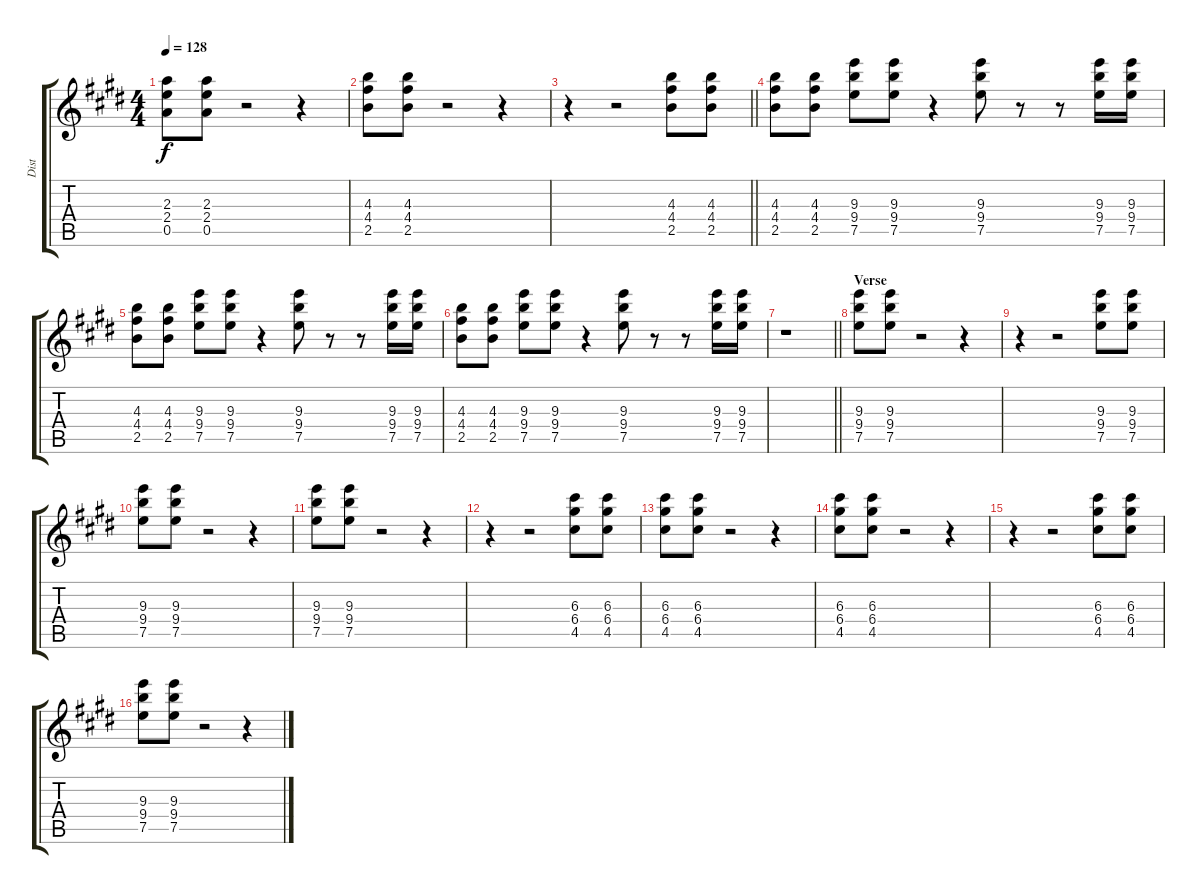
\track ("Dist" "Dist") {instrument distortionguitar}
\staff {score tabs}
\tuning (E4 B3 G4 D4 A3 E3) {hide}
\ts (4 4)
\tempo 128
\clef g2
\ks e
(2.3 2.4 0.5).8{dy f} (2.3 2.4 0.5).8 r.2 r.4 |
\ks c#minor
(4.3 4.4 2.5).8 (4.3 4.4 2.5).8 r.2 r.4 |
\barLineRight lightlight
r.4 r.2 (4.3 4.4 2.5).8 (4.3 4.4 2.5).8 |
\ks e
(4.3 4.4 2.5).8 (4.3 4.4 2.5).8 (9.3 9.4 7.5).8 (9.3 9.4 7.5).8 r.4 (9.3 9.4 7.5).8 r.8 r.8 (9.3 9.4 7.5).16 (9.3 9.4 7.5).16 |
\ks c#minor
(4.3 4.4 2.5).8 (4.3 4.4 2.5).8 (9.3 9.4 7.5).8 (9.3 9.4 7.5).8 r.4 (9.3 9.4 7.5).8 r.8 r.8 (9.3 9.4 7.5).16 (9.3 9.4 7.5).16 |
(4.3 4.4 2.5).8 (4.3 4.4 2.5).8 (9.3 9.4 7.5).8 (9.3 9.4 7.5).8 r.4 (9.3 9.4 7.5).8 r.8 r.8 (9.3 9.4 7.5).16 (9.3 9.4 7.5).16 |
\barLineRight lightlight
\ks e
r.1 |
\section ("" "Verse")
\ks c#minor
(9.3 9.4 7.5).8 (9.3 9.4 7.5).8 r.2 r.4 |
r.4 r.2 (9.3 9.4 7.5).8 (9.3 9.4 7.5).8 |
\ks e
(9.3 9.4 7.5).8 (9.3 9.4 7.5).8 r.2 r.4 |
\ks c#minor
(9.3 9.4 7.5).8 (9.3 9.4 7.5).8 r.2 r.4 |
r.4 r.2 (6.3 6.4 4.5).8 (6.3 6.4 4.5).8 |
\ks e
(6.3 6.4 4.5).8 (6.3 6.4 4.5).8 r.2 r.4 |
\ks c#minor
(6.3 6.4 4.5).8 (6.3 6.4 4.5).8 r.2 r.4 |
r.4 r.2 (6.3 6.4 4.5).8 (6.3 6.4 4.5).8 |
\ks e
(9.3 9.4 7.5).8 (9.3 9.4 7.5).8 r.2 r.4
